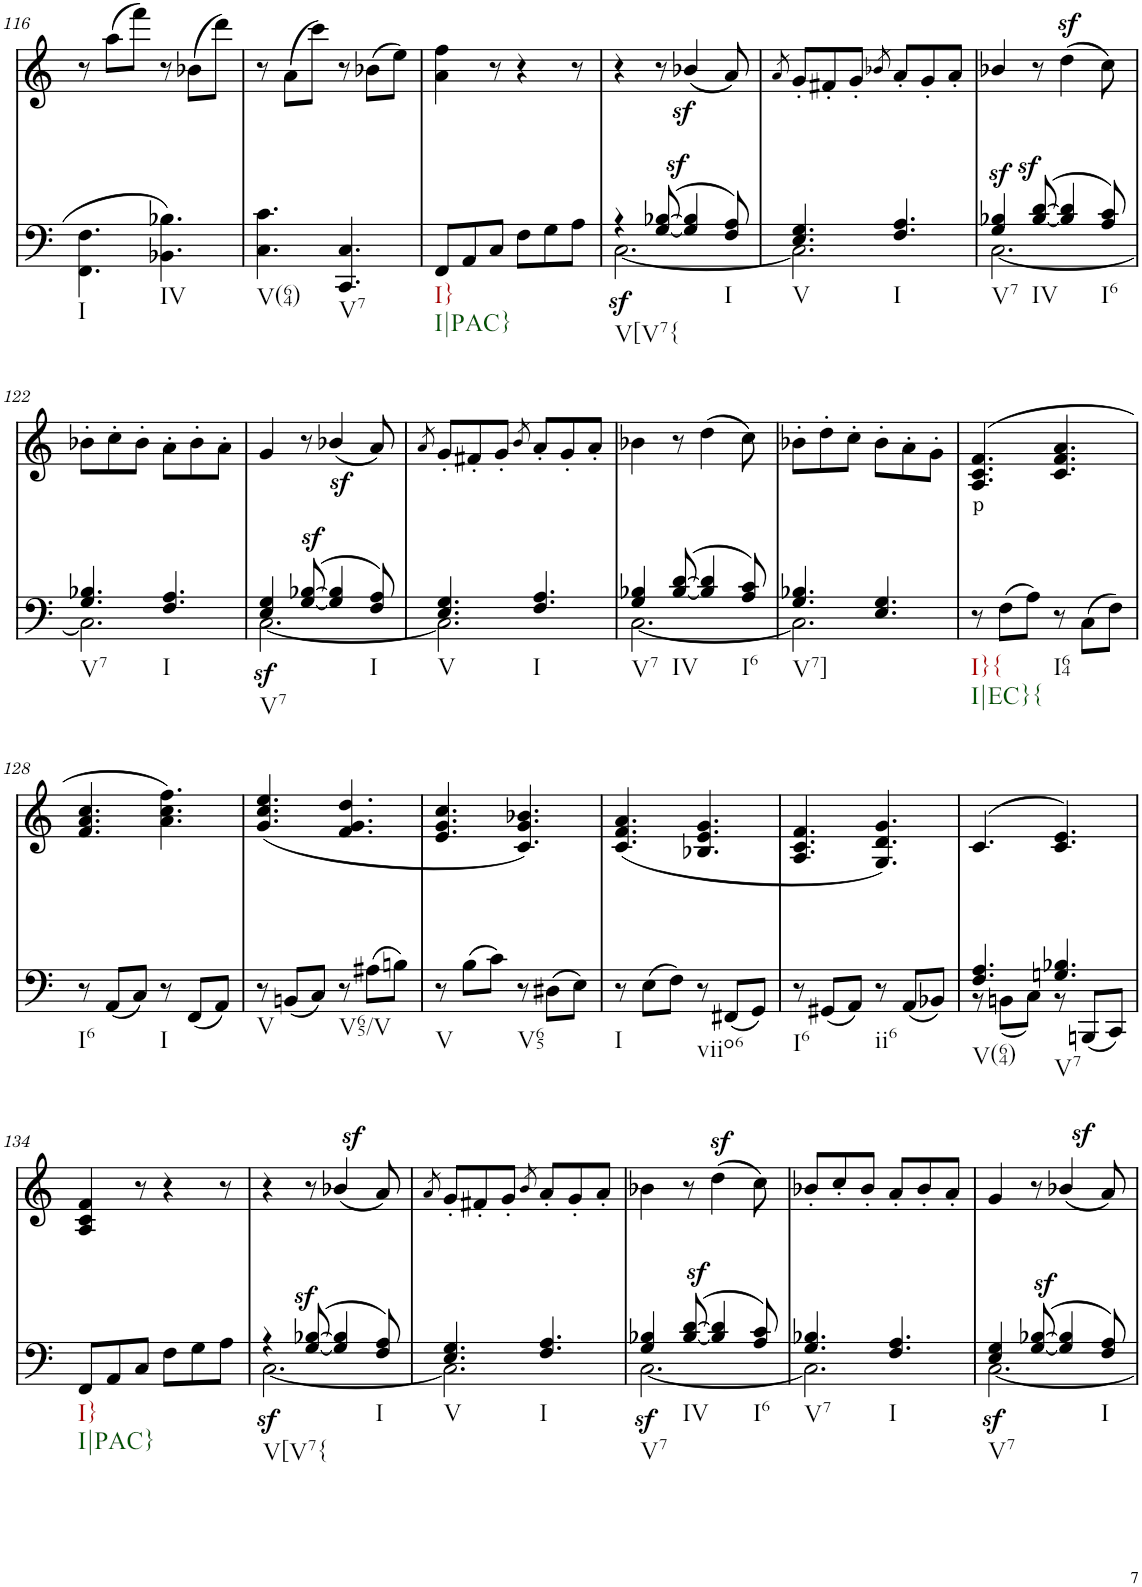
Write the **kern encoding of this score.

**kern	**dynam	**kern	**text
*part2	*part2	*part1	*part1
*staff2	*staff2	*staff1	*staff1
*I"piano	*	*I"piano	*
*I'Pno	*	*I'Pno	*
!!LO:PB:g=z
*clefF4	*	*clefG2	*
*k[]	*	*k[]	*
*M6/8	*	*M6/8	*
=116	=116	=116	=116
!LO:TX:b:t=I	!	!	!
4.FF\ 4.F\	.	8r	.
.	.	(8aa\L	.
.	.	8fff\J)	.
!LO:TX:b:t=IV	!	!	!
4.BB-X\ 4.B-X\	.	8r	.
.	.	(8b-X\L	.
.	.	8ddd\J)	.
=117	=117	=117	=117
!LO:TX:b:t=V(64)	!	!	!
4.C\ 4.c\	.	8r	.
.	.	(8a\L	.
.	.	8ccc\J)	.
!LO:TX:b:t=V7	!	!	!
4.CC/ 4.C/	.	8r	.
.	.	(8b-X\L	.
.	.	8ee\J)	.
=118	=118	=118	=118
!LO:TX:b:t=I}	!	!	!
!LO:TX:b:t=I|PAC}	!	!	!
8FF/L	.	4a\ 4ff\	.
8AA/	.	.	.
8C/J	.	8r	.
8F\L	.	4r	.
8G\	.	.	.
8A\J	.	8r	.
=119	=119	=119	=119
*^	*	*	*
!LO:TX:b:t=V[V7{	!	!	!	!
!	!	!LO:DY:b	!	!
4r	[2.C\	sf	4r	.
!	!	!LO:DY:a	!	!
([<8G/ [8B-X/	.	sf	8r	.
4G/] 4B-/]	.	.	(4b-Xz</	.
!LO:TX:b:t=I	!	!	!	!
8F/ 8A/)	.	.	8a/)	.
=120	=120	=120	=120	=120
.	.	.	8qa/	.
!LO:TX:b:t=V	!	!	!	!
4.E/ 4.G/	2.C\]	.	8g'/L	.
.	.	.	8f#X'/	.
.	.	.	8g'/J	.
.	.	.	8qb-X/	.
!LO:TX:b:t=I	!	!	!	!
4.F/ 4.A/	.	.	8a'/L	.
.	.	.	8g'/	.
.	.	.	8a'/J	.
=121	=121	=121	=121	=121
!LO:TX:b:t=V7	!	!	!	!
!	!	!LO:DY:a	!	!
4G/ 4B-X/	[2.C\	sf	4b-X/	.
!LO:TX:b:t=IV	!	!	!	!
([<8B-/ [8d/	.	.	8r	.
!	!	!LO:DY:a	!	!
4B-/] 4d/]	.	sf	(4ddz>\	.
!LO:TX:b:t=I6	!	!	!	!
8A/ 8c/)	.	.	8cc\)	.
!!LO:LB:g=z
=122	=122	=122	=122	=122
!LO:TX:b:t=V7	!	!	!	!
4.G/ 4.B-X/	2.C\]	.	8b-X'\L	.
.	.	.	8cc'\	.
.	.	.	8b-'\J	.
!LO:TX:b:t=I	!	!	!	!
4.F/ 4.A/	.	.	8a'\L	.
.	.	.	8b-'\	.
.	.	.	8a'\J	.
=123	=123	=123	=123	=123
!LO:TX:b:t=V7	!	!	!	!
!	!	!LO:DY:b	!	!
4E/ 4G/	[2.C\	sf	4g/	.
!	!	!LO:DY:a	!	!
([<8G/ [8B-X/	.	sf	8r	.
4G/] 4B-/]	.	.	(4b-Xz</	.
!LO:TX:b:t=I	!	!	!	!
8F/ 8A/)	.	.	8a/)	.
=124	=124	=124	=124	=124
.	.	.	8qa/	.
!LO:TX:b:t=V	!	!	!	!
4.E/ 4.G/	2.C\]	.	8g'/L	.
.	.	.	8f#X'/	.
.	.	.	8g'/J	.
.	.	.	8qb/	.
!LO:TX:b:t=I	!	!	!	!
4.F/ 4.A/	.	.	8a'/L	.
.	.	.	8g'/	.
.	.	.	8a'/J	.
=125	=125	=125	=125	=125
!LO:TX:b:t=V7	!	!	!	!
4G/ 4B-X/	[2.C\	.	4b-X\	.
!LO:TX:b:t=IV	!	!	!	!
([<8B-/ [8d/	.	.	8r	.
4B-/] 4d/]	.	.	(4dd\	.
!LO:TX:b:t=I6	!	!	!	!
8A/ 8c/)	.	.	8cc\)	.
=126	=126	=126	=126	=126
!LO:TX:b:t=V7]	!	!	!	!
4.G/ 4.B-X/	2.C\]	.	8b-X'\L	.
.	.	.	8dd'\	.
.	.	.	8cc'\J	.
4.E/ 4.G/	.	.	8b-'\L	.
.	.	.	8a'\	.
.	.	.	8g'\J	.
*v	*v	*	*	*
=127	=127	=127	=127
!LO:TX:b:t=I}{	!	!	!
!LO:TX:b:t=I|EC}{	!	!	!
!	!	!	!LO:LY:b
8r	.	(4.A/ 4.c/ 4.f/	p
(8F\L	.	.	.
8A\J)	.	.	.
!LO:TX:b:t=I64	!	!	!
8r	.	4.c/ 4.f/ 4.a/	.
(8C\L	.	.	.
8F\J)	.	.	.
!!LO:LB:g=z
=128	=128	=128	=128
!LO:TX:b:t=I6	!	!	!
8r	.	4.f/ 4.a/ 4.cc/	.
(8AA/L	.	.	.
8C/J)	.	.	.
!LO:TX:b:t=I	!	!	!
8r	.	4.a\ 4.cc\ 4.ff\)	.
(8FF/L	.	.	.
8AA/J)	.	.	.
=129	=129	=129	=129
!LO:TX:b:t=V	!	!	!
8r	.	(4.g/ 4.cc/ 4.ee/	.
(8BBn/L	.	.	.
8C/J)	.	.	.
!LO:TX:b:t=V65/V	!	!	!
8r	.	4.f/ 4.g/ 4.dd/	.
(8A#X\L	.	.	.
8Bn\J)	.	.	.
=130	=130	=130	=130
!LO:TX:b:t=V	!	!	!
8r	.	4.e/ 4.g/ 4.cc/	.
(8B\L	.	.	.
8c\J)	.	.	.
!LO:TX:b:t=V65	!	!	!
8r	.	4.c/ 4.g/ 4.b-X/)	.
(8D#X\L	.	.	.
8E\J)	.	.	.
=131	=131	=131	=131
!LO:TX:b:t=I	!	!	!
8r	.	(4.c/ 4.f/ 4.a/	.
(8E\L	.	.	.
8F\J)	.	.	.
!LO:TX:b:t=viio6	!	!	!
8r	.	4.B-X/ 4.e/ 4.g/	.
(8FF#X/L	.	.	.
8GG/J)	.	.	.
=132	=132	=132	=132
!LO:TX:b:t=I6	!	!	!
8r	.	4.A/ 4.c/ 4.f/	.
(8GG#X/L	.	.	.
8AA/J)	.	.	.
!LO:TX:b:t=ii6	!	!	!
8r	.	4.G/ 4.d/ 4.g/)	.
(8AA/L	.	.	.
8BB-X/J)	.	.	.
=133	=133	=133	=133
*^	*	*	*
!LO:TX:b:t=V(64)	!	!	!	!
4.F/ 4.A/	8r	.	(>4.c/	.
.	(8BBn\L	.	.	.
.	8C\J)	.	.	.
!LO:TX:b:t=V7	!	!	!	!
4.Gn/ 4.B-X/	8r	.	4.c/ 4.e/)	.
.	(8BBBn/L	.	.	.
.	8CC/J)	.	.	.
!!LO:LB:g=z
=134	=134	=134	=134	=134
!LO:TX:b:t=I}	!	!	!	!
!LO:TX:b:t=I|PAC}	!	!	!	!
*v	*v	*	*	*
8FF/L	.	4A/ 4c/ 4f/	.
8AA/	.	.	.
8C/J	.	8r	.
8F\L	.	4r	.
8G\	.	.	.
8A\J	.	8r	.
=135	=135	=135	=135
*^	*	*	*
!LO:TX:b:t=V[V7{	!	!	!	!
!	!	!LO:DY:b	!	!
4r	[2.C\	sf	4r	.
([<8G/ [8B-X/	.	.	8r	.
!	!	!LO:DY:a	!	!
4G/] 4B-/]	.	sf	(4b-Xz>/	.
!LO:TX:b:t=I	!	!	!	!
8F/ 8A/)	.	.	8a/)	.
=136	=136	=136	=136	=136
.	.	.	8qa/	.
!LO:TX:b:t=V	!	!	!	!
4.E/ 4.G/	2.C\]	.	8g'/L	.
.	.	.	8f#X'/	.
.	.	.	8g'/J	.
.	.	.	8qb/	.
!LO:TX:b:t=I	!	!	!	!
4.F/ 4.A/	.	.	8a'/L	.
.	.	.	8g'/	.
.	.	.	8a'/J	.
=137	=137	=137	=137	=137
!LO:TX:b:t=V7	!	!	!	!
!	!	!LO:DY:b	!	!
4G/ 4B-X/	[2.C\	sf	4b-X\	.
!LO:TX:b:t=IV	!	!	!	!
!	!	!LO:DY:a	!	!
([<8B-/ [8d/	.	sf	8r	.
4B-/] 4d/]	.	.	(4ddz>\	.
!LO:TX:b:t=I6	!	!	!	!
8A/ 8c/)	.	.	8cc\)	.
=138	=138	=138	=138	=138
!LO:TX:b:t=V7	!	!	!	!
4.G/ 4.B-X/	2.C\]	.	8b-X'/L	.
.	.	.	8cc'/	.
.	.	.	8b-'/J	.
!LO:TX:b:t=I	!	!	!	!
4.F/ 4.A/	.	.	8a'/L	.
.	.	.	8b-'/	.
.	.	.	8a'/J	.
=139	=139	=139	=139	=139
!LO:TX:b:t=V7	!	!	!	!
!	!	!LO:DY:b	!	!
4E/ 4G/	[2.C\	sf	4g/	.
!	!	!LO:DY:a	!	!
([<8G/ [8B-X/	.	sf	8r	.
4G/] 4B-/]	.	.	(4b-Xz>/	.
!LO:TX:b:t=I	!	!	!	!
8F/ 8A/)	.	.	8a/)	.
*v	*v	*	*	*
=	=	=	=
*-	*-	*-	*-
